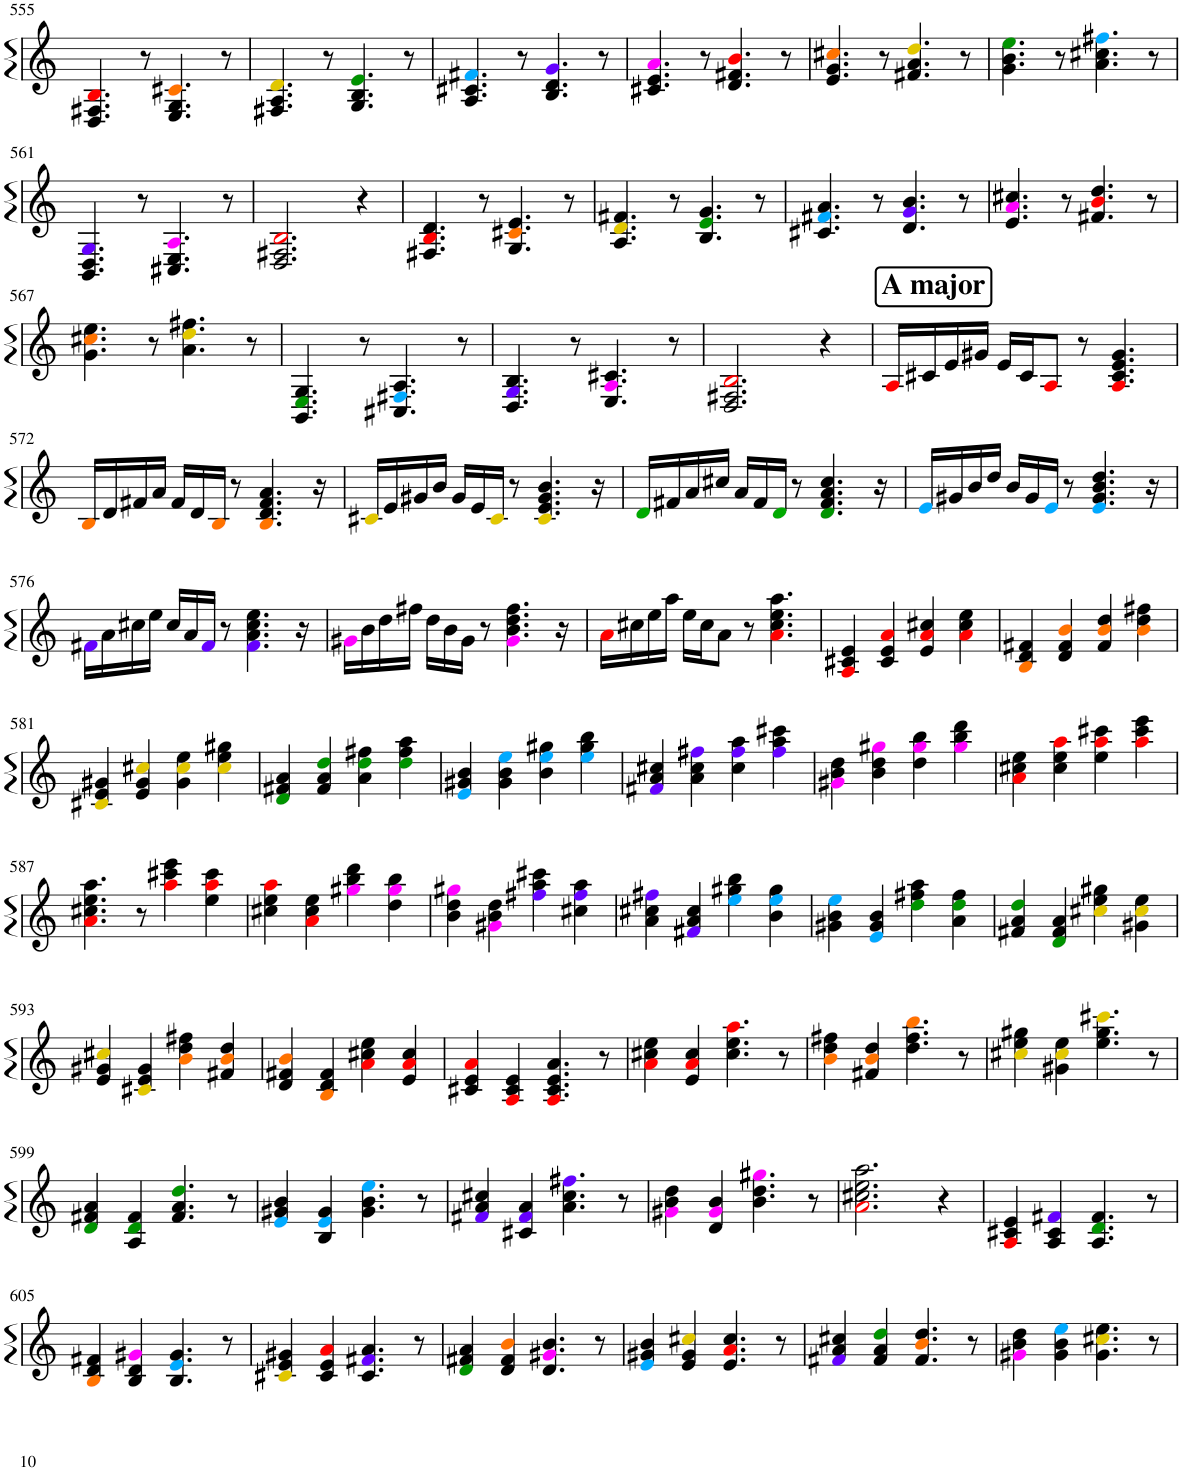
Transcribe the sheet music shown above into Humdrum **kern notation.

**kern
*part1
*staff1
*I"Piano
*I'Pno.
!!LO:PB:g=z
*clefG2
*k[]
*M4/4
=555
4.D/ 4.F#X/ 4.Bi/
8r
4.E/ 4.G/ 4.c#Xj/
8r
=556
4.F#X/ 4.A/ 4.dZ/
8r
4.G/ 4.B/ 4.eV/
8r
=557
4.A/ 4.c#X/ 4.f#XN/
8r
4.B/ 4.d/ 4.gl/
8r
=558
4.c#X/ 4.e/ 4.a!/
8r
4.d/ 4.f#X/ 4.bi/
8r
=559
4.e/ 4.g/ 4.cc#Xj/
8r
4.f#X/ 4.a/ 4.ddZ/
8r
=560
4.g\ 4.b\ 4.eeV\
8r
4.a\ 4.cc#X\ 4.ff#XN\
8r
!!LO:LB:g=z
=561
4.BB/ 4.D/ 4.Gl/
8r
4.C#X/ 4.E/ 4.A!/
8r
=562
2.D/ 2.F#X/ 2.Bi/
4r
=563
4.F#X/ 4.Bi/ 4.d/
8r
4.G/ 4.c#Xj/ 4.e/
8r
=564
4.A/ 4.dZ/ 4.f#X/
8r
4.B/ 4.eV/ 4.g/
8r
=565
4.c#X/ 4.f#XN/ 4.a/
8r
4.d/ 4.gl/ 4.b/
8r
=566
4.e/ 4.a!/ 4.cc#X/
8r
4.f#X/ 4.bi/ 4.dd/
8r
!!LO:LB:g=z
=567
4.g\ 4.cc#Xj\ 4.ee\
8r
4.a\ 4.ddZ\ 4.ff#X\
8r
=568
4.BB/ 4.EV/ 4.G/
8r
4.C#X/ 4.F#XN/ 4.A/
8r
=569
4.D/ 4.Gl/ 4.B/
8r
4.E/ 4.A!/ 4.c#X/
8r
=570
2.D/ 2.F#X/ 2.Bi/
4r
!!LO:REH:place=s1:a:B:cj:fs=14:t=A major
=571
16Ai/LL
16c#X/
16e/
16g#X/JJ
16e/LL
16c#/J
8Ai/J
8r
4.Ai/ 4.c#/ 4.e/ 4.g#/
!!LO:LB:g=z
=572
16Bj/LL
16d/
16f#X/
16a/JJ
16f#/LL
16d/
16Bj/JJ
8r
4.Bj/ 4.d/ 4.f#/ 4.a/
16r
=573
16c#XZ/LL
16e/
16g#X/
16b/JJ
16g#/LL
16e/
16c#Z/JJ
8r
4.c#Z/ 4.e/ 4.g#/ 4.b/
16r
=574
16d+/LL
16f#X/
16a/
16cc#X/JJ
16a/LL
16f#/
16d+/JJ
8r
4.dV/ 4.f#/ 4.a/ 4.cc#/
16r
=575
16eN/LL
16g#X/
16b/
16dd/JJ
16b/LL
16g#/
16eN/JJ
8r
4.eN/ 4.g#/ 4.b/ 4.dd/
16r
!!LO:LB:g=z
=576
16f#Xl\LL
16a\
16cc#X\
16ee\JJ
16cc#/LL
16a/
16f#l/JJ
8r
4.f#l\ 4.a\ 4.cc#\ 4.ee\
16r
=577
16g#X!\LL
16b\
16dd\
16ff#X\JJ
16dd\LL
16b\
16g#\JJ
8r
4.g#!\ 4.b\ 4.dd\ 4.ff#\
16r
=578
16ai\LL
16cc#X\
16ee\
16aa\JJ
16ee\LL
16cc#\J
8a\J
8r
4.ai\ 4.cc#\ 4.ee\ 4.aa\
=579
4Ai/ 4c#X/ 4e/
4c#/ 4e/ 4ai/
4e/ 4ai/ 4cc#X/
4ai\ 4cc#\ 4ee\
=580
4Bj/ 4d/ 4f#X/
4d/ 4f#/ 4bj/
4f#/ 4bj/ 4dd/
4bj\ 4dd\ 4ff#X\
!!LO:LB:g=z
=581
4c#XZ/ 4e/ 4g#X/
4e/ 4g#/ 4cc#XZ/
4g#\ 4cc#Z\ 4ee\
4cc#Z\ 4ee\ 4gg#X\
=582
4dV/ 4f#X/ 4a/
4f#/ 4a/ 4ddV/
4a\ 4ddV\ 4ff#X\
4ddV\ 4ff#\ 4aa\
=583
4eN/ 4g#X/ 4b/
4g#\ 4b\ 4eeN\
4b\ 4eeN\ 4gg#X\
4eeN\ 4gg#\ 4bb\
=584
4f#Xl/ 4a/ 4cc#X/
4a\ 4cc#\ 4ff#Xl\
4cc#\ 4ff#l\ 4aa\
4ff#l\ 4aa\ 4ccc#X\
=585
4g#X!\ 4b\ 4dd\
4b\ 4dd\ 4gg#X!\
4dd\ 4gg#!\ 4bb\
4gg#!\ 4bb\ 4ddd\
=586
4ai\ 4cc#X\ 4ee\
4cc#\ 4ee\ 4aai\
4ee\ 4aai\ 4ccc#X\
4aai\ 4ccc#\ 4eee\
!!LO:LB:g=z
=587
4.ai\ 4.cc#X\ 4.ee\ 4.aa\
8r
4aai\ 4ccc#X\ 4eee\
4ee\ 4aai\ 4ccc#\
=588
4cc#X\ 4ee\ 4aai\
4ai\ 4cc#\ 4ee\
4gg#X!\ 4bb\ 4ddd\
4dd\ 4gg#!\ 4bb\
=589
4b\ 4dd\ 4gg#X!\
4g#X!\ 4b\ 4dd\
4ff#Xl\ 4aa\ 4ccc#X\
4cc#X\ 4ff#l\ 4aa\
=590
4a\ 4cc#X\ 4ff#Xl\
4f#Xl/ 4a/ 4cc#/
4eeN\ 4gg#X\ 4bb\
4b\ 4eeN\ 4gg#\
=591
4g#X\ 4b\ 4eeN\
4eN/ 4g#/ 4b/
4ddV\ 4ff#X\ 4aa\
4a\ 4ddV\ 4ff#\
=592
4f#X/ 4a/ 4ddV/
4dV/ 4f#/ 4a/
4cc#XZ\ 4ee\ 4gg#X\
4g#X\ 4cc#Z\ 4ee\
!!LO:LB:g=z
=593
4e/ 4g#X/ 4cc#XZ/
4c#XZ/ 4e/ 4g#/
4bj\ 4dd\ 4ff#X\
4f#X/ 4bj/ 4dd/
=594
4d/ 4f#X/ 4bj/
4Bj/ 4d/ 4f#/
4ai\ 4cc#X\ 4ee\
4e/ 4ai/ 4cc#/
=595
4c#X/ 4e/ 4ai/
4Ai/ 4c#/ 4e/
4.Ai/ 4.c#/ 4.e/ 4.a/
8r
=596
4ai\ 4cc#X\ 4ee\
4e/ 4ai/ 4cc#/
4.cc#\ 4.ee\ 4.aai\
8r
=597
4bj\ 4dd\ 4ff#X\
4f#X/ 4bj/ 4dd/
4.dd\ 4.ff#\ 4.bbj\
8r
=598
4cc#XZ\ 4ee\ 4gg#X\
4g#X\ 4cc#Z\ 4ee\
4.ee\ 4.gg#\ 4.ccc#XZ\
8r
!!LO:LB:g=z
=599
4dV/ 4f#X/ 4a/
4A/ 4dV/ 4f#/
4.f#/ 4.a/ 4.ddV/
8r
=600
4eN/ 4g#X/ 4b/
4B/ 4eN/ 4g#/
4.g#\ 4.b\ 4.eeN\
8r
=601
4f#Xl/ 4a/ 4cc#X/
4c#X/ 4f#l/ 4a/
4.a\ 4.cc#\ 4.ff#Xl\
8r
=602
4g#X!\ 4b\ 4dd\
4d/ 4g#!/ 4b/
4.b\ 4.dd\ 4.gg#X!\
8r
=603
2.ai\ 2.cc#X\ 2.ee\ 2.aa\
4r
=604
4Ai/ 4c#X/ 4e/
4A/ 4c#/ 4f#Xl/
4.A/ 4.dV/ 4.f#/
8r
!!LO:LB:g=z
=605
4Bj/ 4d/ 4f#X/
4B/ 4d/ 4g#X!/
4.B/ 4.eN/ 4.g#/
8r
=606
4c#XZ/ 4e/ 4g#X/
4c#/ 4e/ 4ai/
4.c#/ 4.f#Xl/ 4.a/
8r
=607
4dV/ 4f#X/ 4a/
4d/ 4f#/ 4bj/
4.d/ 4.g#X!/ 4.b/
8r
=608
4eN/ 4g#X/ 4b/
4e/ 4g#/ 4cc#XZ/
4.e/ 4.ai/ 4.cc#/
8r
=609
4f#Xl/ 4a/ 4cc#X/
4f#/ 4a/ 4ddV/
4.f#/ 4.bj/ 4.dd/
8r
=610
4g#X!\ 4b\ 4dd\
4g#\ 4b\ 4eeN\
4.g#\ 4.cc#XZ\ 4.ee\
8r
=
*-
